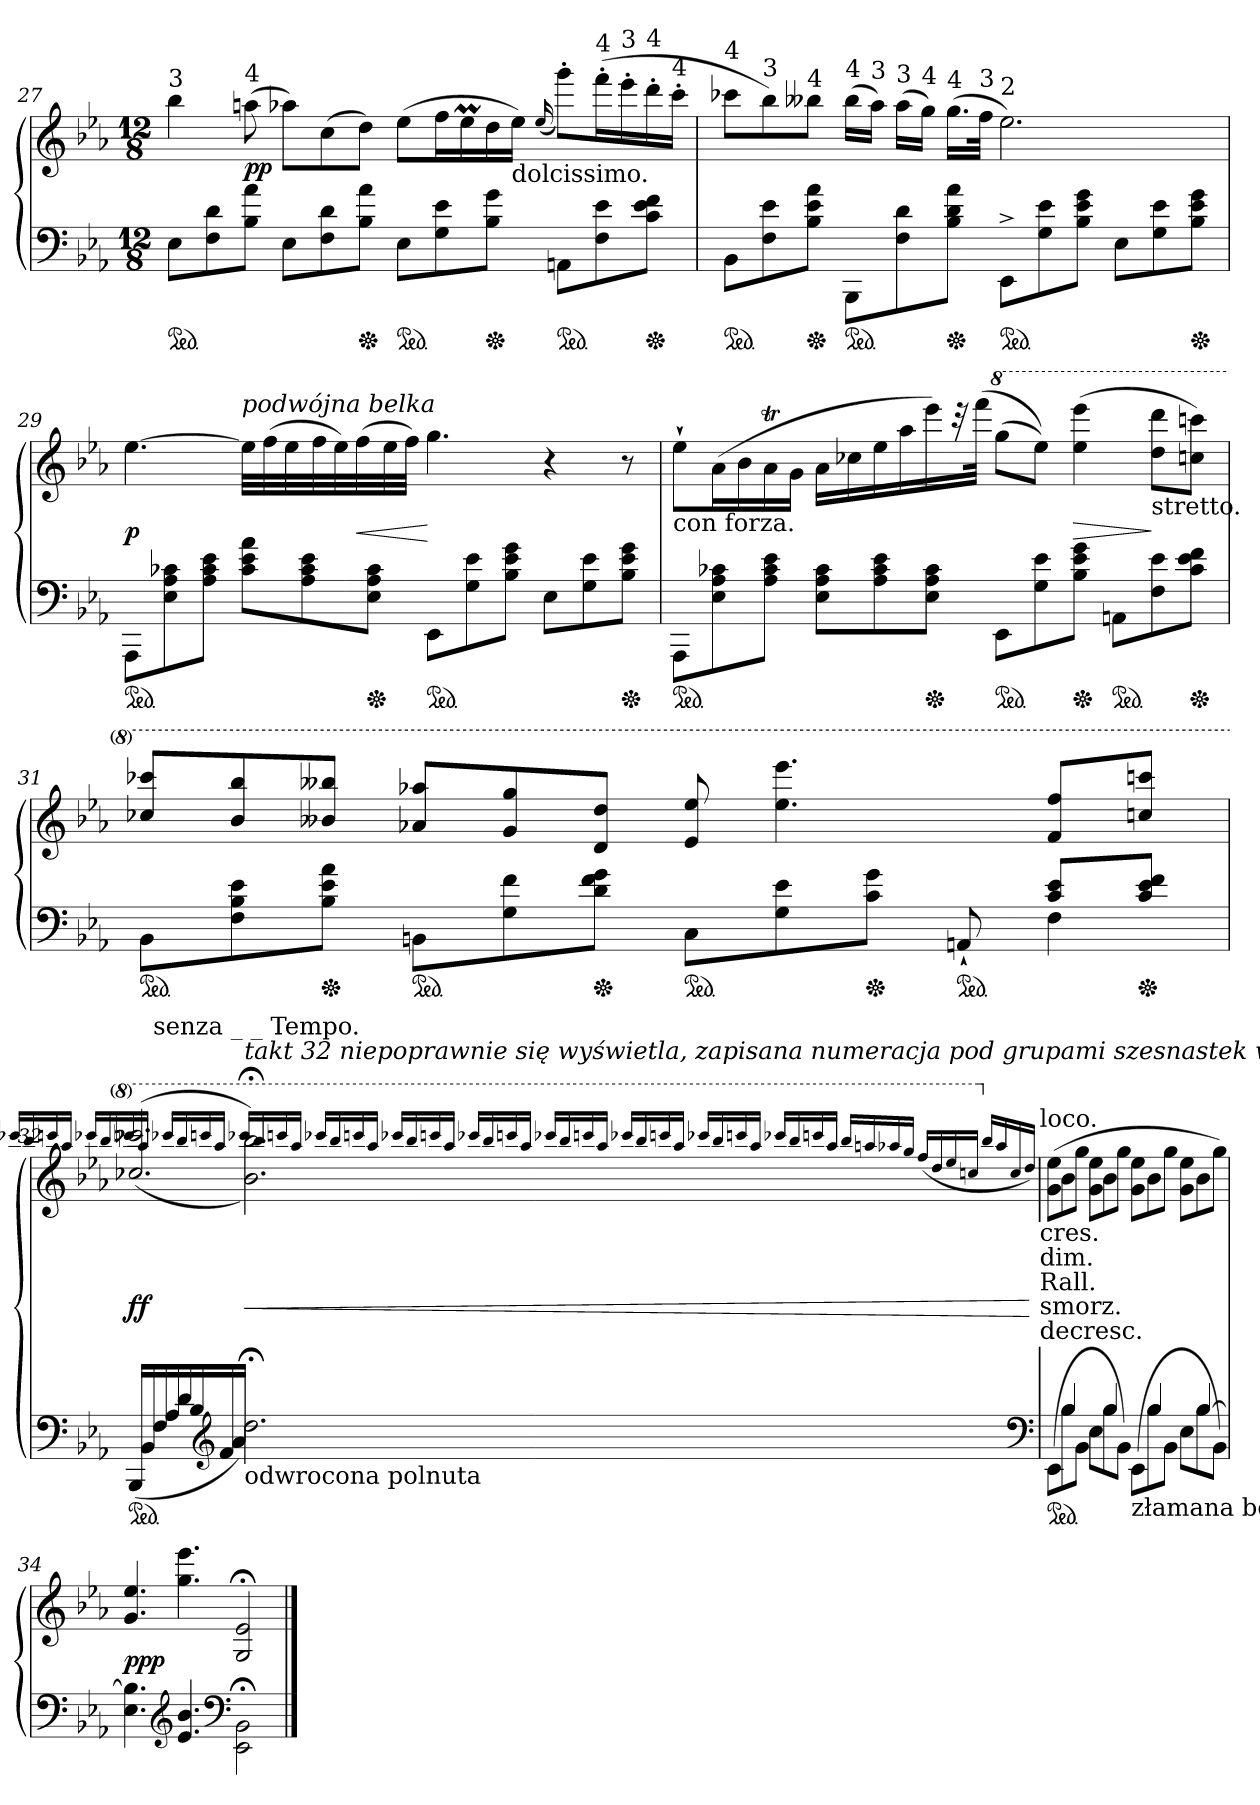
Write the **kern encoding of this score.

**kern	**kern	**dynam
*part1	*part1	*part1
*staff2	*staff1	*staff1/2
*clefF4	*clefG2	*
*k[b-e-a-]	*k[b-e-a-]	*
*M12/8	*M12/8	*
=27	=27	=27
!	!LO:TX:a:t=3	!
*ped	*	*
8E-L	4bb-	.
8F 8d	.	.
!	!LO:TX:a:t=4	!
8B- 8a-J	(8aan	pp
8E-L	8aa-XL)	.
8F 8d	(>8cc	.
*Xped	*	*
8B- 8a-J	8ddJ)	.
*ped	*	*
8E-L	(>8ee-L	.
8G 8e-	16ffL	.
.	16ee-M	.
*Xped	*	*
8B- 8gJ	16dd	.
!	!LO:TX:b:t=dolcissimo.	!
.	16ee-JJ)	.
.	(<16qqee-/	.
*ped	*	*
8AAnL	8ggg'L)	.
!	!LO:TX:a:t=4	!
8F 8e-	(16fff'L	.
!	!LO:TX:a:t=3	!
.	16eee-'	.
!	!LO:TX:a:t=4	!
*Xped	*	*
8c 8e- 8fJ	16ddd'	.
!	!LO:TX:a:t=4	!
.	16ccc'JJ	.
=28	=28	=28
!	!LO:TX:a:t=4	!
*ped	*	*
8BB-L	8ccc-XL	.
!	!LO:TX:a:t=3	!
8F 8e-	8bb-)	.
!	!LO:TX:a:t=4	!
*Xped	*	*
8B- 8e- 8a-J	8bb--XJ	.
!	!LO:TX:a:t=4	!
!LO:TX:b:t=złamana belka	!	!
*ped	*	*
8BBB-L	(16bb--LL	.
!	!LO:TX:a:t=3	!
.	16aa-JJ)	.
!	!LO:TX:a:t=3	!
8F 8d	(16aa-LL	.
!	!LO:TX:a:t=4	!
.	16ggJJ)	.
!	!LO:TX:a:t=4	!
*Xped	*	*
8B- 8d 8a-J	(16.ggLL	.
!	!LO:TX:a:t=3	!
.	32ffJJk	.
!	!LO:TX:a:t=2	!
!LO:TX:b:t=złamana belka	!	!
*ped	*	*
8EE-^L	2.ee-)	.
8G 8e-	.	.
8B- 8e- 8gJ	.	.
8E-L	.	.
8G 8e-	.	.
*Xped	*	*
8B- 8e- 8gJ	.	.
=29	=29	=29
!LO:TX:b:t=złamana belka	!	!
*ped	*	*
8AAA-\L	[4.ee-	p
8E- 8A- 8c-X	.	.
8A- 8c- 8e-J	.	.
*	*Xtuplet	*
!	!LO:TX:a:i:t=podwójna belka	!
8c- 8e- 8a-L	64%3ee-LLL]	.
.	(>64%3ff	.
.	64%3ee-	.
8A- 8c- 8e-	.	.
.	64%3ff	.
.	64%3ee-)	.
.	(64%3ff	<
*Xped	*	*
8E- 8A- 8c-J	.	.
.	64%3ee-	.
.	64%3ffJJJ)	.
!LO:TX:b:t=złamana belka	!	!
*ped	*	*
8EE-L	4.gg	[
8G 8e-	.	.
8B- 8e- 8gJ	.	.
8E-L	4r	.
8G 8e-	.	.
*Xped	*	*
8B- 8e- 8gJ	8r	.
=30	=30	=30
!	!LO:TX:b:t=con forza.	!
!LO:TX:b:t=złamana belka	!	!
*ped	*	*
8AAA-\L	8ee-`\L	.
8E- 8A- 8c-X	(>16a-L	.
.	16b-	.
8A- 8c- 8e-J	16a-T	.
.	16gJJ	.
8E- 8A- 8c-L	16a-LL	.
.	16cc-X	.
8A- 8c- 8e-	16ee-	.
.	16aa-	.
*Xped	*	*
8E- 8A- 8c-J	16eee-)	.
.	32r	.
.	(32fffJJk	.
*	*8va	*
!LO:TX:b:t=złamana belka	!	!
*ped	*	*
8EE-L	(8gggL	.
8G 8e-	8eee-J))	.
*Xped	*	*
8B- 8e- 8gJ	(4eee- 4eeee-	>
*ped	*	*
8AAnL	.	.
!	!LO:TX:b:t=stretto.	!
8F 8e-	8ddd 8ddddL	]
*Xped	*	*
8c- 8e- 8fJ	8cccn 8ccccnJ)	.
=31	=31	=31
*^	*	*
*ped	*	*	*
8BB-L	2.ryy	8ccc-X\ 8cccc-X\L	.
8F 8B- 8e-	.	8bb- 8bbb-	.
*Xped	*	*	*
8B- 8e- 8a-J	.	8bb--X/ 8bbb--X/J	.
*ped	*	*	*
8BBnL	.	8aa-X 8aaa-XL	.
8G 8f	.	8gg 8ggg	.
!LO:TX:b:t=(takt rozjechany przez ped.)	!	!	!
*Xped	*	*	*
8d 8f 8gJ	.	8dd/ 8ddd/J	.
*ped	*	*	*
8C\L	4.ryy	8ee- 8eee-	.
8G 8e-	.	4.eee- 4.eeee-	.
*Xped	*	*	*
8c 8gJ	.	.	.
*ped	*	*	*
8ryy	8AAn`>/	.	.
8c/ 8e-/L	4F	8ff/ 8fff/L	.
*Xped	*	*	*
8c 8e- 8fJ	.	8cccn 8ccccnJ	.
*v	*v	*	*
=32	=32	=32
*Xtuplet	*	*
!LO:TX:b:i:t=pojedyncza belka	!	!
!LO:TX:b:t=złamana belka	!	!
*	*^	*
*ped	*	*	*
(32%3BBB-LL	(<(>2.ccc-X/ 2.cccc-X/	8.ryy	ff
32%3BB-	.	.	.
!	!	!LO:TX:a:t=senza _ _ Tempo.	!
32%3F	.	1ryy	.
32%3A-	.	.	.
32%3d	.	.	.
32%3B-	.	.	.
*clefG2	*	*	*
32%3f	.	.	.
32%3a-JJ)	.	.	.
!	!LO:TX:a:i:t=takt 32 niepoprawnie się wyświetla, zapisana numeracja pod grupami szesnastek w prawej ręce	!	!
!LO:TX:b:t=odwrocona polnuta	!	!	!
2.dd;<	2.bb-;< 2.bbb-;<))	.	<
.	.	4ryy	.
.	.	16ryy	.
*clefF4	*	*	*
.	16qqcccc-X/LL	.	.
.	16qqbbb-/	.	.
.	16qqccccn/	.	.
.	16qqaaan/JJ	.	.
.	16qqcccc-X/LL	.	.
.	16qqbbb-/	.	.
.	16qqccccn/	.	.
.	16qqaaa/JJ	.	.
.	16qqcccc-X/LL	.	.
.	16qqbbb-/	.	.
.	16qqccccn/	.	.
.	16qqaaa/JJ	.	.
.	16qqcccc-X/LL	.	.
.	16qqbbb-/	.	.
.	16qqccccn/	.	.
.	16qqaaa/JJ	.	.
.	16qqcccc-X/LL	.	.
.	16qqbbb-/	.	.
.	16qqccccn/	.	.
.	16qqaaa/JJ	.	.
.	16qqcccc-X/LL	.	.
.	16qqbbb-/	.	.
.	16qqccccn/	.	.
.	16qqaaa/JJ	.	.
.	16qqcccc-X/LL	.	.
.	16qqbbb-/	.	.
.	16qqccccn/	.	.
.	16qqaaa/JJ	.	.
.	16qqcccc-X/LL	.	.
.	16qqbbb-/	.	.
.	16qqccccn/	.	.
.	16qqaaa/JJ	.	.
.	16qqcccc-X/LL	.	.
.	16qqbbb-/	.	.
.	16qqccccn/	.	.
.	16qqaaa/JJ	.	.
.	16qqcccc-X/LL	.	.
.	16qqbbb-/	.	.
.	16qqccccn/	.	.
.	16qqaaa/JJ	.	.
.	16qqcccc-X/LL	.	.
.	16qqbbb-/	.	.
.	16qqccccn/	.	.
.	16qqaaa/JJ	.	.
.	16qqcccc-X/LL	.	.
.	16qqbbb-/	.	.
.	16qqccccn/	.	.
.	16qqaaa/JJ	.	.
.	16qqcccc-X/LL	.	.
.	16qqbbb-/	.	.
.	16qqccccn/	.	.
.	16qqaaa/JJ	.	.
.	16qqbbb-/LL	.	.
.	16qqaaan/	.	.
.	16qqaaa-X/	.	.
.	16qqggg/JJ	.	.
.	(<16qqfff/LL	.	.
.	16qqddd/	.	.
.	16qqeee-/	.	.
.	16qqcccn/JJ	.	.
*	*X8va	*	*
.	16qqbb-/LL	.	.
.	16qqaa-/	.	.
.	16qqcc/	.	.
.	16qqdd/JJ)	.	.
.	.	.	[ ] ]
!	!LO:TX:b:t=cres.	!	!
!	!LO:TX:c:t=decresc.	!	!
!	!LO:TX:b:t=dim.	!	!
!	!LO:TX:b:t=Rall.	!	!
!	!LO:TX:b:t=smorz.	!	!
!	!LO:TX:a:t=loco.	!	!
=33	=33	=33	=33
*^	*	*	*
!	!	!LO:TX:b:i:t=A Tempo.	!	!
!LO:TX:b:t=złamana belka	!	!	!	!
*	*	*v	*v	*
*ped	*	*	*
8ryy	(8EE-L	(8g 8ee-L	.
4B-	8B-	8b-	.
.	8BB-J	8ggJ	.
8ryy	8E-L	8g 8ee-L	.
4B-	8B-	8b-	.
.	8BB-J)	8ggJ	.
!LO:TX:b:t=złamana belka	!	!	!
8ryy	(8EE-L	8g 8ee-L	.
4B-	8B-	8b-	.
.	8BB-J	8ggJ	.
8ryy	8E-L	8g 8ee-L	.
[4B-	8B-	8b-	.
.	8BB-J)	8ggJ)	.
*v	*v	*	*
=34	=34	=34
4.E- 4.B-]	4.g/ 4.ee-/	ppp
*clefG2	*	*
4.e- 4.b-	4.gg 4.eee-	.
*clefF4	*	*
2EE-;\ 2BB-;\	2G;< 2e-;<	.
==	==	==
*-	*-	*-
